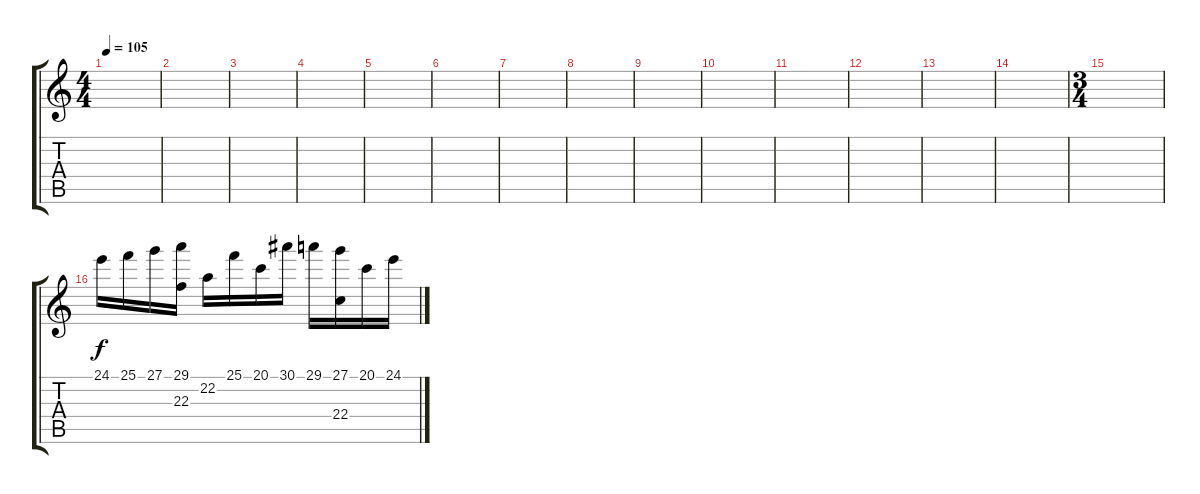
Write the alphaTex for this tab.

\track "" {instrument cello}
\staff {score tabs}
\tuning (E4 B3 G3 D3 A2 E2) {hide}
\ts (4 4)
\tempo 105
\clef g2
\ks c
|
|
|
|
|
|
|
|
|
|
|
|
|
|
\ts (3 4)
|
24.1.16 25.1.16 27.1.16 (29.1 22.3).16 22.2.16 25.1.16 20.1.16 30.1.16 29.1.16 (27.1 22.4).16 20.1.16 24.1.16
